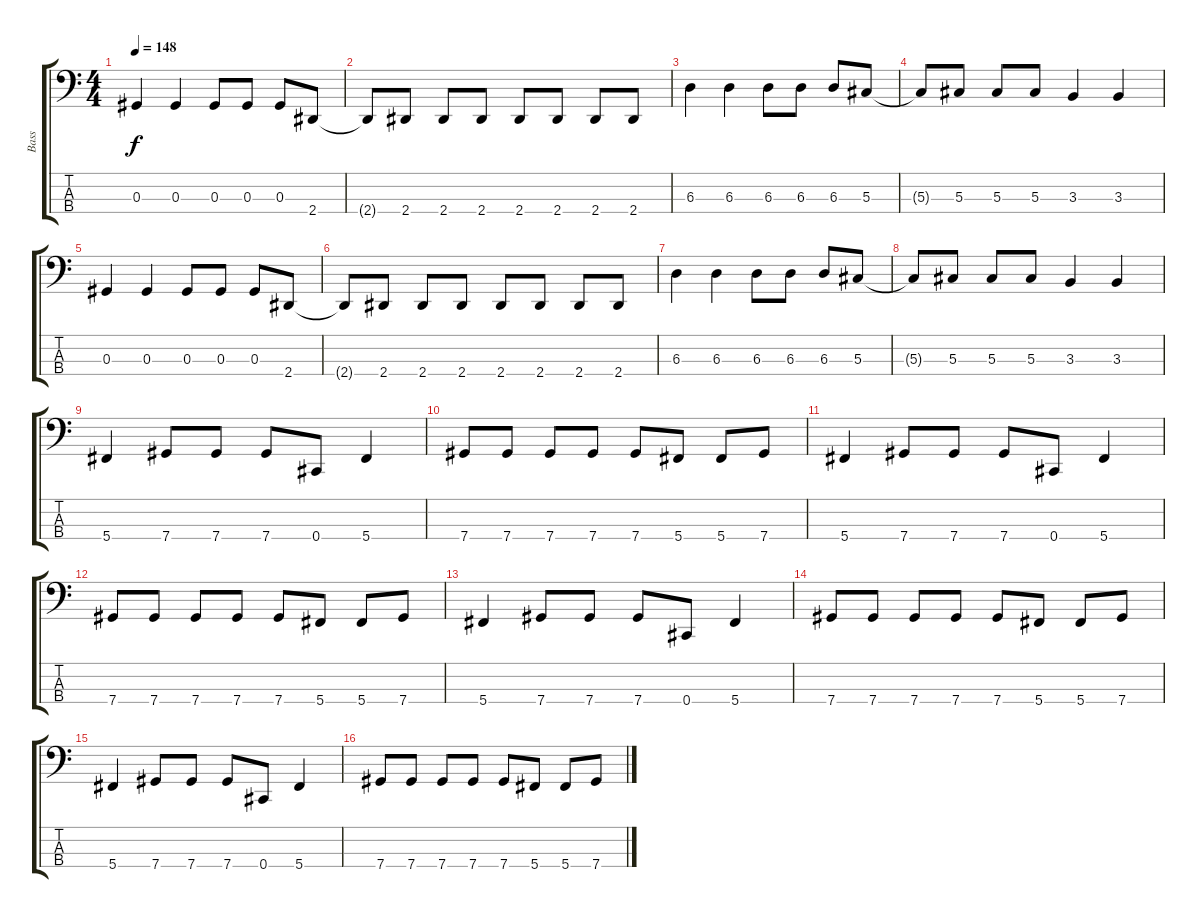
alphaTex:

\track ("Bass" "Bass") {instrument electricbasspick}
\staff {score tabs}
\tuning (Gb2 Db2 Ab1 Db1) {hide}
\ts (4 4)
\tempo 148
\clef f4
\ks c
0.3.4{dy f} 0.3.4 0.3.8 0.3.8 0.3.8 2.4.8 |
2.4{t}.8 2.4.8 2.4.8 2.4.8 2.4.8 2.4.8 2.4.8 2.4.8 |
6.3.4 6.3.4 6.3.8 6.3.8 6.3.8 5.3.8 |
5.3{t}.8 5.3.8 5.3.8 5.3.8 3.3.4 3.3.4 |
0.3.4 0.3.4 0.3.8 0.3.8 0.3.8 2.4.8 |
2.4{t}.8 2.4.8 2.4.8 2.4.8 2.4.8 2.4.8 2.4.8 2.4.8 |
6.3.4 6.3.4 6.3.8 6.3.8 6.3.8 5.3.8 |
5.3{t}.8 5.3.8 5.3.8 5.3.8 3.3.4 3.3.4 |
5.4.4 7.4.8 7.4.8 7.4.8 0.4.8 5.4.4 |
7.4.8 7.4.8 7.4.8 7.4.8 7.4.8 5.4.8 5.4.8 7.4.8 |
5.4.4 7.4.8 7.4.8 7.4.8 0.4.8 5.4.4 |
7.4.8 7.4.8 7.4.8 7.4.8 7.4.8 5.4.8 5.4.8 7.4.8 |
5.4.4 7.4.8 7.4.8 7.4.8 0.4.8 5.4.4 |
7.4.8 7.4.8 7.4.8 7.4.8 7.4.8 5.4.8 5.4.8 7.4.8 |
5.4.4 7.4.8 7.4.8 7.4.8 0.4.8 5.4.4 |
7.4.8 7.4.8 7.4.8 7.4.8 7.4.8 5.4.8 5.4.8 7.4.8
